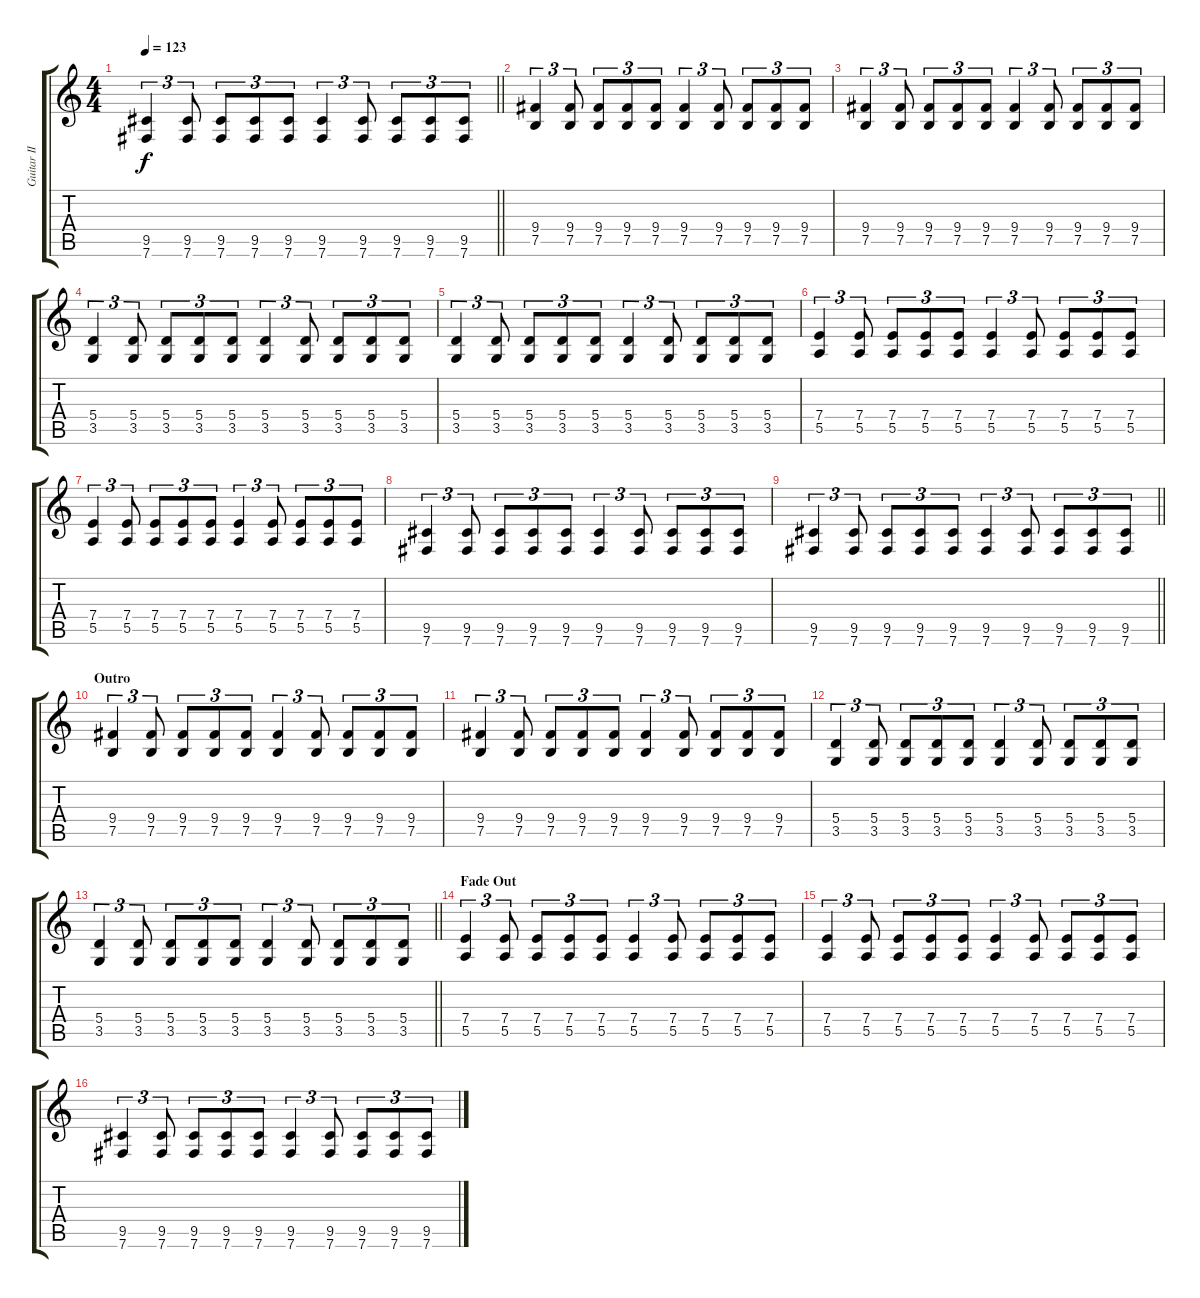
\track ("Guitar II" "Guitar II") {instrument distortionguitar}
\staff {score tabs}
\tuning (B3 Gb3 D3 A2 E2 B1) {hide}
\ts (4 4)
\tempo 123
\clef g2
\barLineRight lightlight
\ks c
(9.5 7.6).4{tu (3 2) dy f} (9.5 7.6).8{tu (3 2)} (9.5 7.6).8{tu (3 2)} (9.5 7.6).8{tu (3 2)} (9.5 7.6).8{tu (3 2)} (9.5 7.6).4{tu (3 2)} (9.5 7.6).8{tu (3 2)} (9.5 7.6).8{tu (3 2)} (9.5 7.6).8{tu (3 2)} (9.5 7.6).8{tu (3 2)} |
\section ("" "")
(9.4 7.5).4{tu (3 2) volume 12} (9.4 7.5).8{tu (3 2)} (9.4 7.5).8{tu (3 2)} (9.4 7.5).8{tu (3 2)} (9.4 7.5).8{tu (3 2)} (9.4 7.5).4{tu (3 2)} (9.4 7.5).8{tu (3 2)} (9.4 7.5).8{tu (3 2)} (9.4 7.5).8{tu (3 2)} (9.4 7.5).8{tu (3 2)} |
(9.4 7.5).4{tu (3 2)} (9.4 7.5).8{tu (3 2)} (9.4 7.5).8{tu (3 2)} (9.4 7.5).8{tu (3 2)} (9.4 7.5).8{tu (3 2)} (9.4 7.5).4{tu (3 2)} (9.4 7.5).8{tu (3 2)} (9.4 7.5).8{tu (3 2)} (9.4 7.5).8{tu (3 2)} (9.4 7.5).8{tu (3 2)} |
(5.4 3.5).4{tu (3 2)} (5.4 3.5).8{tu (3 2)} (5.4 3.5).8{tu (3 2)} (5.4 3.5).8{tu (3 2)} (5.4 3.5).8{tu (3 2)} (5.4 3.5).4{tu (3 2)} (5.4 3.5).8{tu (3 2)} (5.4 3.5).8{tu (3 2)} (5.4 3.5).8{tu (3 2)} (5.4 3.5).8{tu (3 2)} |
(5.4 3.5).4{tu (3 2)} (5.4 3.5).8{tu (3 2)} (5.4 3.5).8{tu (3 2)} (5.4 3.5).8{tu (3 2)} (5.4 3.5).8{tu (3 2)} (5.4 3.5).4{tu (3 2)} (5.4 3.5).8{tu (3 2)} (5.4 3.5).8{tu (3 2)} (5.4 3.5).8{tu (3 2)} (5.4 3.5).8{tu (3 2)} |
(7.4 5.5).4{tu (3 2)} (7.4 5.5).8{tu (3 2)} (7.4 5.5).8{tu (3 2)} (7.4 5.5).8{tu (3 2)} (7.4 5.5).8{tu (3 2)} (7.4 5.5).4{tu (3 2)} (7.4 5.5).8{tu (3 2)} (7.4 5.5).8{tu (3 2)} (7.4 5.5).8{tu (3 2)} (7.4 5.5).8{tu (3 2)} |
(7.4 5.5).4{tu (3 2)} (7.4 5.5).8{tu (3 2)} (7.4 5.5).8{tu (3 2)} (7.4 5.5).8{tu (3 2)} (7.4 5.5).8{tu (3 2)} (7.4 5.5).4{tu (3 2)} (7.4 5.5).8{tu (3 2)} (7.4 5.5).8{tu (3 2)} (7.4 5.5).8{tu (3 2)} (7.4 5.5).8{tu (3 2)} |
(9.5 7.6).4{tu (3 2)} (9.5 7.6).8{tu (3 2)} (9.5 7.6).8{tu (3 2)} (9.5 7.6).8{tu (3 2)} (9.5 7.6).8{tu (3 2)} (9.5 7.6).4{tu (3 2)} (9.5 7.6).8{tu (3 2)} (9.5 7.6).8{tu (3 2)} (9.5 7.6).8{tu (3 2)} (9.5 7.6).8{tu (3 2)} |
\barLineRight lightlight
(9.5 7.6).4{tu (3 2)} (9.5 7.6).8{tu (3 2)} (9.5 7.6).8{tu (3 2)} (9.5 7.6).8{tu (3 2)} (9.5 7.6).8{tu (3 2)} (9.5 7.6).4{tu (3 2)} (9.5 7.6).8{tu (3 2)} (9.5 7.6).8{tu (3 2)} (9.5 7.6).8{tu (3 2)} (9.5 7.6).8{tu (3 2)} |
\section ("" "Outro")
(9.4 7.5).4{tu (3 2) volume 12} (9.4 7.5).8{tu (3 2)} (9.4 7.5).8{tu (3 2)} (9.4 7.5).8{tu (3 2)} (9.4 7.5).8{tu (3 2)} (9.4 7.5).4{tu (3 2)} (9.4 7.5).8{tu (3 2)} (9.4 7.5).8{tu (3 2)} (9.4 7.5).8{tu (3 2)} (9.4 7.5).8{tu (3 2)} |
(9.4 7.5).4{tu (3 2)} (9.4 7.5).8{tu (3 2)} (9.4 7.5).8{tu (3 2)} (9.4 7.5).8{tu (3 2)} (9.4 7.5).8{tu (3 2)} (9.4 7.5).4{tu (3 2)} (9.4 7.5).8{tu (3 2)} (9.4 7.5).8{tu (3 2)} (9.4 7.5).8{tu (3 2)} (9.4 7.5).8{tu (3 2)} |
(5.4 3.5).4{tu (3 2)} (5.4 3.5).8{tu (3 2)} (5.4 3.5).8{tu (3 2)} (5.4 3.5).8{tu (3 2)} (5.4 3.5).8{tu (3 2)} (5.4 3.5).4{tu (3 2)} (5.4 3.5).8{tu (3 2)} (5.4 3.5).8{tu (3 2)} (5.4 3.5).8{tu (3 2)} (5.4 3.5).8{tu (3 2)} |
\barLineRight lightlight
(5.4 3.5).4{tu (3 2)} (5.4 3.5).8{tu (3 2)} (5.4 3.5).8{tu (3 2)} (5.4 3.5).8{tu (3 2)} (5.4 3.5).8{tu (3 2)} (5.4 3.5).4{tu (3 2)} (5.4 3.5).8{tu (3 2)} (5.4 3.5).8{tu (3 2)} (5.4 3.5).8{tu (3 2)} (5.4 3.5).8{tu (3 2)} |
\section ("" "Fade Out")
(7.4 5.5).4{tu (3 2) volume 10} (7.4 5.5).8{tu (3 2)} (7.4 5.5).8{tu (3 2)} (7.4 5.5).8{tu (3 2)} (7.4 5.5).8{tu (3 2)} (7.4 5.5).4{tu (3 2)} (7.4 5.5).8{tu (3 2)} (7.4 5.5).8{tu (3 2)} (7.4 5.5).8{tu (3 2)} (7.4 5.5).8{tu (3 2)} |
(7.4 5.5).4{tu (3 2)} (7.4 5.5).8{tu (3 2)} (7.4 5.5).8{tu (3 2)} (7.4 5.5).8{tu (3 2)} (7.4 5.5).8{tu (3 2)} (7.4 5.5).4{tu (3 2)} (7.4 5.5).8{tu (3 2)} (7.4 5.5).8{tu (3 2)} (7.4 5.5).8{tu (3 2)} (7.4 5.5).8{tu (3 2)} |
(9.5 7.6).4{tu (3 2)} (9.5 7.6).8{tu (3 2)} (9.5 7.6).8{tu (3 2)} (9.5 7.6).8{tu (3 2)} (9.5 7.6).8{tu (3 2)} (9.5 7.6).4{tu (3 2)} (9.5 7.6).8{tu (3 2)} (9.5 7.6).8{tu (3 2)} (9.5 7.6).8{tu (3 2)} (9.5 7.6).8{tu (3 2)}
